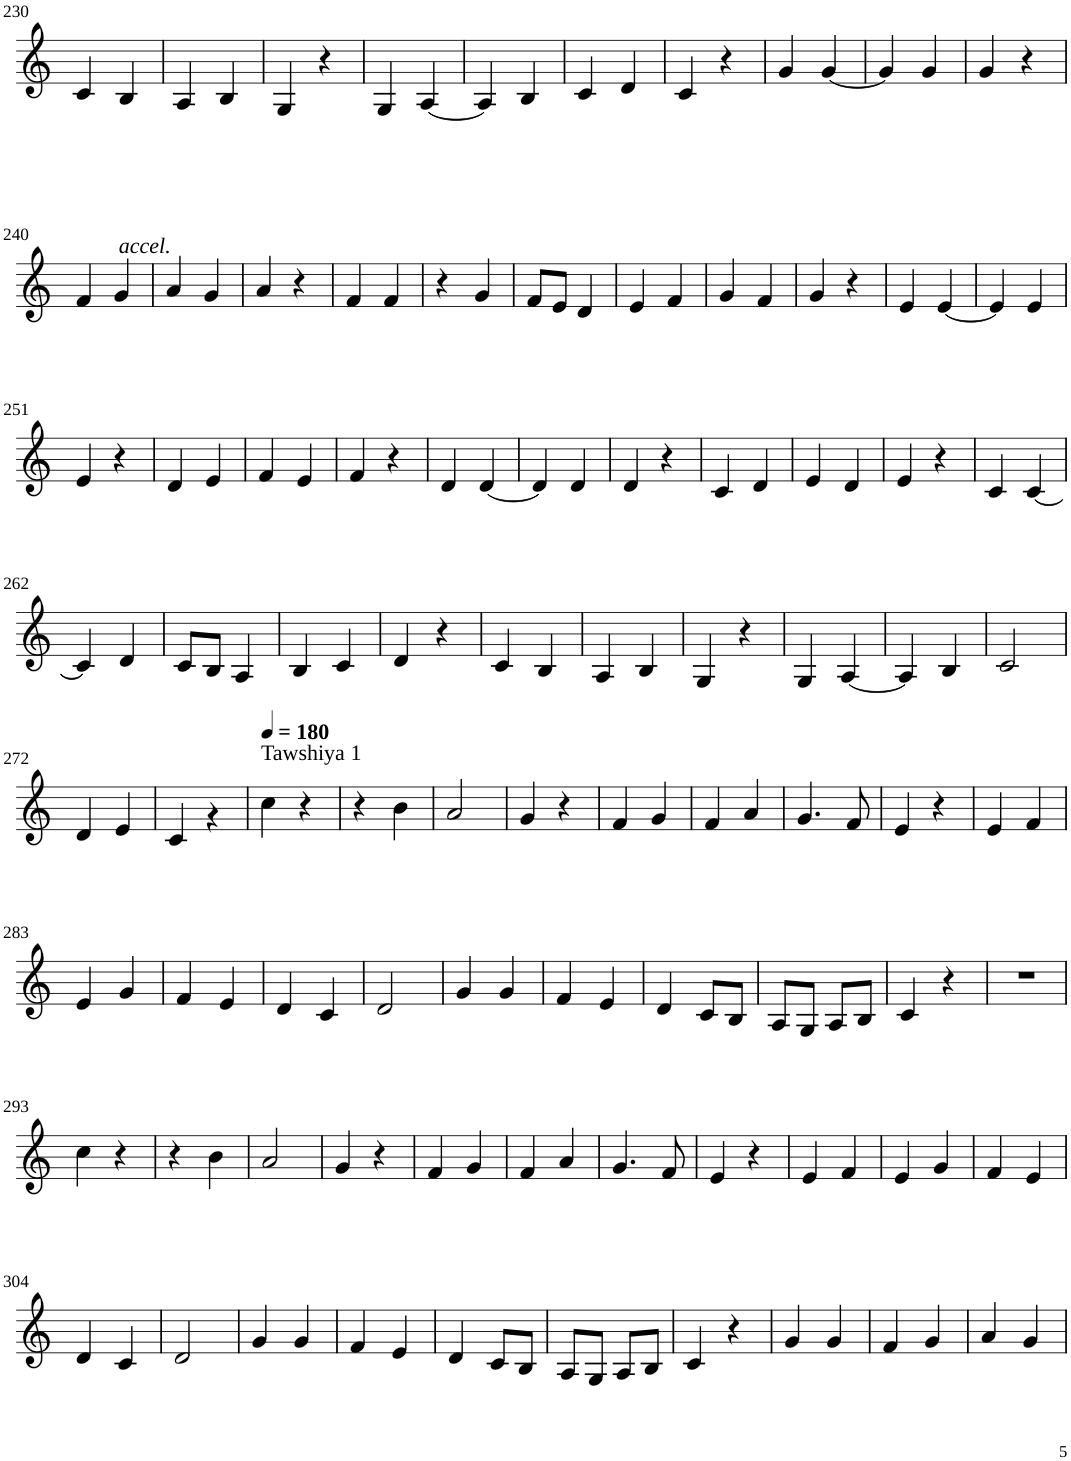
**kern
*part1
*staff1
*I"Violin
!!LO:PB:g=z
*clefG2
*k[]
*M2/4
=230
4c/
!LO:TX:b:i:t=accel.
4B/
=231
4A/
4B/
=232
4G/
4r
=233
4G/
[4A/
=234
4A/]
4B/
=235
4c/
4d/
=236
4c/
4r
=237
4g/
[4g/
=238
4g/]
4g/
=239
4g/
4r
!!LO:LB:g=z
=240
4f/
4g/
=241
4a/
4g/
=242
4a/
4r
=243
4f/
4f/
=244
4r
4g/
=245
8f/L
8e/J
4d/
=246
4e/
4f/
=247
4g/
4f/
=248
4g/
4r
=249
4e/
[4e/
=250
4e/]
4e/
!!LO:LB:g=z
=251
4e/
4r
=252
4d/
4e/
=253
4f/
4e/
=254
4f/
4r
=255
4d/
[4d/
=256
4d/]
4d/
=257
4d/
4r
=258
4c/
4d/
=259
4e/
4d/
=260
4e/
4r
=261
4c/
[4c/
!!LO:LB:g=z
=262
4c/]
4d/
=263
8c/L
8B/J
4A/
=264
4B/
4c/
=265
4d/
4r
=266
4c/
4B/
=267
4A/
4B/
=268
4G/
4r
=269
4G/
[4A/
=270
4A/]
4B/
=271
*^
2ryy	2c/
!!LO:LB:g=z	!!
=272	=272
2ryy	4d/
.	4e/
=273	=273
2ryy	4c/
.	4r
*v	*v
=274
*MM180
*^
!LO:TX:a:t=Tawshiya 1	!
*v	*v
4cc\
4r
=275
4r
4b\
=276
2a/
=277
4g/
4r
=278
4f/
4g/
=279
4f/
4a/
=280
4.g/
8f/
=281
4e/
4r
=282
4e/
4f/
!!LO:LB:g=z
=283
4e/
4g/
=284
4f/
4e/
=285
4d/
4c/
=286
2d/
=287
4g/
4g/
=288
4f/
4e/
=289
4d/
8c/L
8B/J
=290
8A/L
8G/J
8A/L
8B/J
=291
4c/
4r
=292
2r
!!LO:LB:g=z
=293
4cc\
4r
=294
4r
4b\
=295
2a/
=296
4g/
4r
=297
4f/
4g/
=298
4f/
4a/
=299
4.g/
8f/
=300
4e/
4r
=301
4e/
4f/
=302
4e/
4g/
=303
4f/
4e/
!!LO:LB:g=z
=304
4d/
4c/
=305
2d/
=306
4g/
4g/
=307
4f/
4e/
=308
4d/
8c/L
8B/J
=309
8A/L
8G/J
8A/L
8B/J
=310
4c/
4r
=311
4g/
4g/
=312
4f/
4g/
=313
4a/
4g/
=
*-
